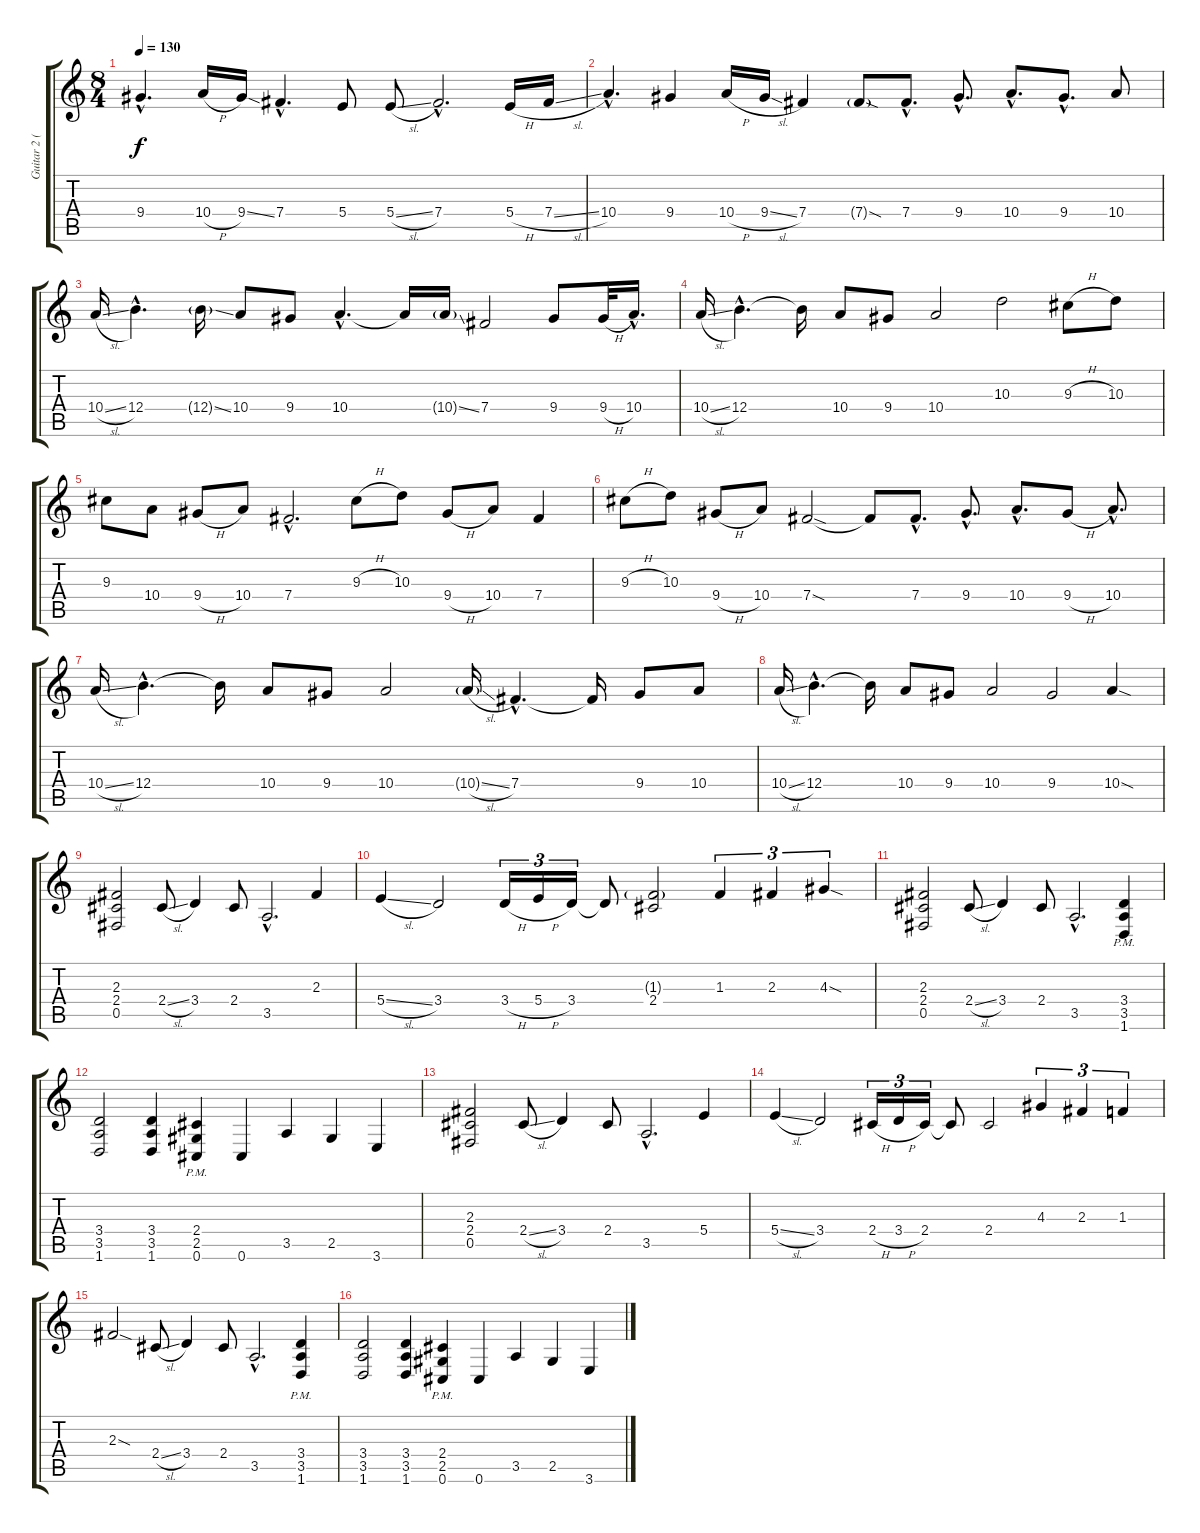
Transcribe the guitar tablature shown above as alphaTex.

\track ("Guitar 2 (Distortion)" "Guitar 2 (") {instrument distortionguitar}
\staff {score tabs}
\tuning (Db4 Ab3 E3 B2 Gb2 Db2) {hide}
\ts (8 4)
\tempo 130
\clef g2
\ks c
9.4{hac}.4{d dy f} 10.4{h}.16 9.4{ss}.16 7.4{hac}.4{d} 5.4.8 5.4{sl}.8 7.4{hac}.2{d} 5.4{h}.16 7.4{sl}.16 |
10.4{hac}.4{d} 9.4.4 10.4{h}.16 9.4{sl}.16 7.4.4 7.4{sod g}.8 7.4{hac}.8{d} 9.4{hac}.8{d} 10.4{hac}.8{d} 9.4{hac}.8{d} 10.4.8 |
10.4{sl}.16 12.4{hac}.4{d} 12.4{ss g}.16 10.4.8 9.4.8 10.4{hac}.4{d} 10.4{t}.16 10.4{ss g}.16 7.4.2 9.4.8 9.4{h}.32 10.4{hac}.16{d} |
10.4{sl}.16 12.4{hac}.4{d} 12.4{t}.16 10.4.8 9.4.8 10.4.2 10.3.2 9.3{h}.8 10.3.8 |
9.3.8 10.4.8 9.4{h}.8 10.4.8 7.4{hac}.2{d} 9.3{h}.8 10.3.8 9.4{h}.8 10.4.8 7.4.4 |
9.3{h}.8 10.3.8 9.4{h}.8 10.4.8 7.4{sod}.2 7.4{t}.8 7.4{hac}.8{d} 9.4{hac}.8{d} 10.4{hac}.8{d} 9.4{h}.8 10.4{hac}.8{d} |
10.4{sl}.16 12.4{hac}.4{d} 12.4{t}.16 10.4.8 9.4.8 10.4.2 10.4{sl g}.16 7.4{hac}.4{d} 7.4{t}.16 9.4.8 10.4.8 |
10.4{sl}.16 12.4{hac}.4{d} 12.4{t}.16 10.4.8 9.4.8 10.4.2 9.4.2 10.4{sod}.4 |
(2.3 2.4 0.5).2 2.4{sl}.8 3.4.4 2.4.8 3.5{hac}.2{d} 2.3.4 |
5.4{sl}.4 3.4.2 3.4{h}.16{tu (3 2)} 5.4{h}.16{tu (3 2)} 3.4.16{tu (3 2)} 3.4{t}.8 (1.3{g} 2.4).2 1.3.4{tu (3 2)} 2.3.4{tu (3 2)} 4.3{sod}.4{tu (3 2)} |
(2.3 2.4 0.5).2 2.4{sl}.8 3.4.4 2.4.8 3.5{hac}.2{d} (3.4{pm} 3.5{pm} 1.6{pm}).4 |
(3.4 3.5 1.6).2 (3.4 3.5 1.6).4 (2.4{pm} 2.5{pm} 0.6{pm}).4 0.6.4 3.5.4 2.5.4 3.6.4 |
(2.3 2.4 0.5).2 2.4{sl}.8 3.4.4 2.4.8 3.5{hac}.2{d} 5.4.4 |
5.4{sl}.4 3.4.2 2.4{h}.16{tu (3 2)} 3.4{h}.16{tu (3 2)} 2.4.16{tu (3 2)} 2.4{t}.8 2.4.2 4.3.4{tu (3 2)} 2.3.4{tu (3 2)} 1.3.4{tu (3 2)} |
2.3{sod}.2 2.4{sl}.8 3.4.4 2.4.8 3.5{hac}.2{d} (3.4{pm} 3.5{pm} 1.6{pm}).4 |
(3.4 3.5 1.6).2 (3.4 3.5 1.6).4 (2.4{pm} 2.5{pm} 0.6{pm}).4 0.6.4 3.5.4 2.5.4 3.6.4
